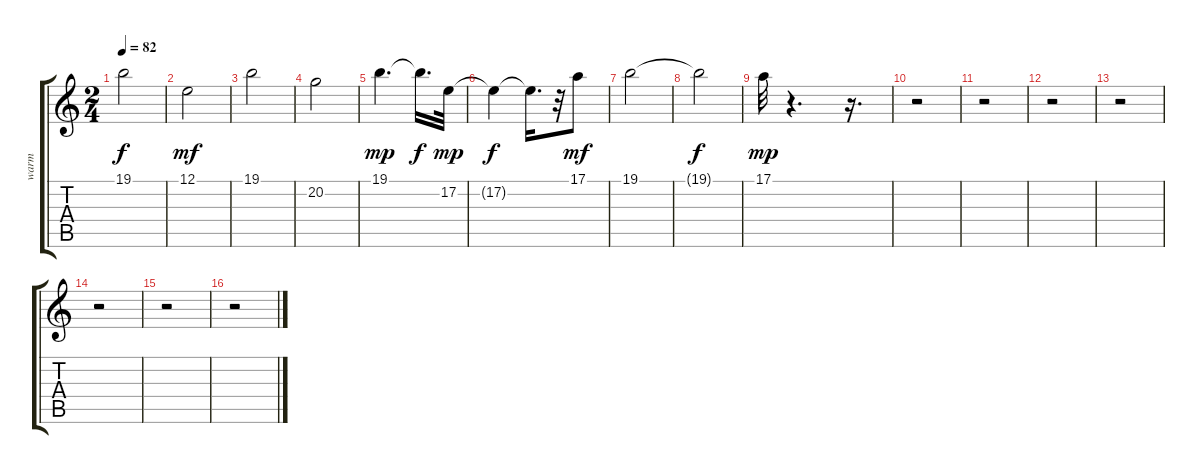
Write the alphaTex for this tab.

\track ("warm" "warm") {instrument pad2warm}
\staff {score tabs}
\tuning (E4 B3 G3 D3 A2 E2) {hide}
\ts (2 4)
\tempo 82
\clef g2
\ks c
19.1{t}.2{dy f} |
12.1.2{dy mf} |
19.1.2 |
20.2.2 |
19.1.4{d dy mp} 19.1{t}.16{d dy f} 17.2.32{dy mp} |
17.2{t}.4{dy f} 17.2{t}.16{d} r.32 17.1.8{dy mf} |
19.1.2 |
19.1{t}.2{dy f} |
17.1.32{dy mp} r.4{d} r.16{d} |
r.2 |
r.2 |
r.2 |
r.2 |
r.2 |
r.2 |
r.2
